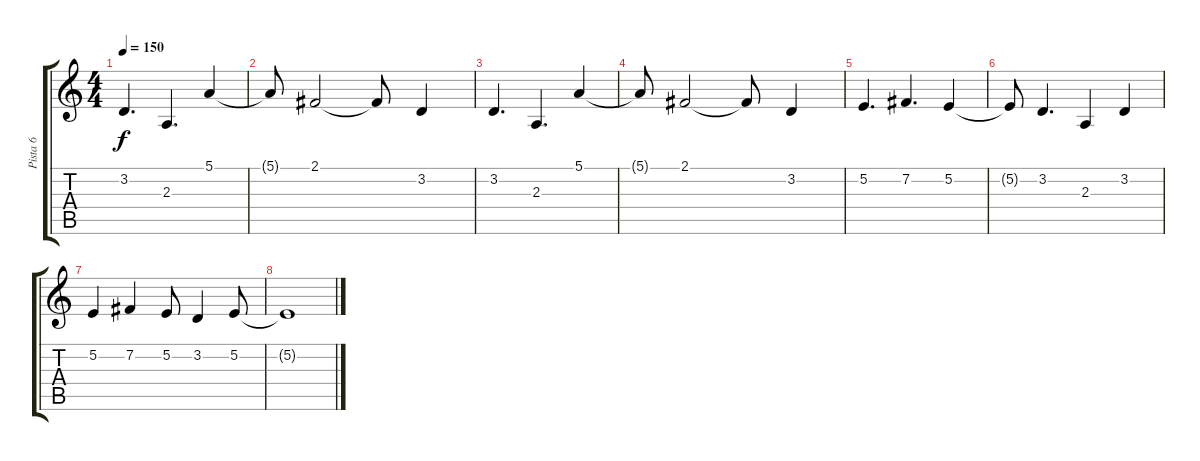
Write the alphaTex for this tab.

\track ("Pista 6" "Pista 6") {instrument electricgrandpiano}
\staff {score tabs}
\tuning (E4 B3 G3 D3 A2 E2) {hide}
\ts (4 4)
\tempo 150
\clef g2
\ks c
3.2.4{d dy f} 2.3.4{d} 5.1.4 |
5.1{t}.8 2.1.2 2.1{t}.8 3.2.4 |
3.2.4{d} 2.3.4{d} 5.1.4 |
5.1{t}.8 2.1.2 2.1{t}.8 3.2.4 |
5.2.4{d} 7.2.4{d} 5.2.4 |
5.2{t}.8 3.2.4{d} 2.3.4 3.2.4 |
5.2.4 7.2.4 5.2.8 3.2.4 5.2.8 |
5.2{t}.1
